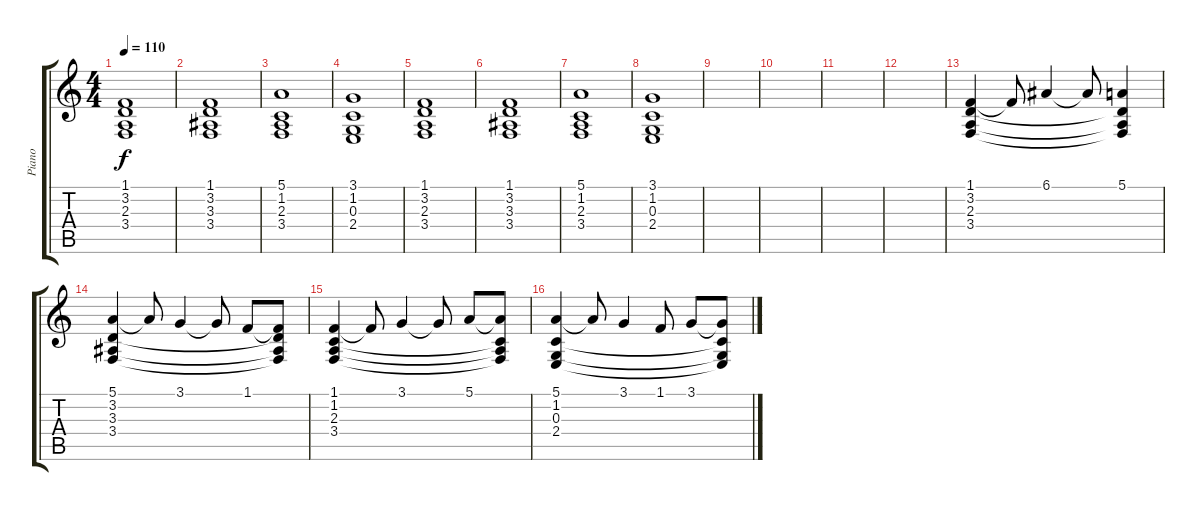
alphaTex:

\track ("Piano" "Piano") {instrument electricgrandpiano}
\staff {score tabs}
\tuning (E4 B3 G3 D3 A2 E2) {hide}
\ts (4 4)
\tempo 110
\clef g2
\ks c
(1.1 3.2 2.3 3.4).1{dy f} |
(1.1 3.2 3.3 3.4).1 |
(5.1 1.2 2.3 3.4).1 |
(3.1 1.2 0.3 2.4).1 |
(1.1 3.2 2.3 3.4).1 |
(1.1 3.2 3.3 3.4).1 |
(5.1 1.2 2.3 3.4).1 |
(3.1 1.2 0.3 2.4).1 |
|
|
|
|
(1.1 3.2 2.3 3.4).4 1.1{t}.8 6.1.4 6.1{t}.8 (5.1 3.2{t} 2.3{t} 3.4{t}).4 |
(5.1 3.2 3.3 3.4).4 5.1{t}.8 3.1.4 3.1{t}.8 1.1.8 (1.1{t} 3.2{t} 3.3{t} 3.4{t}).8 |
(1.1 1.2 2.3 3.4).4 1.1{t}.8 3.1.4 3.1{t}.8 5.1.8 (5.1{t} 1.2{t} 2.3{t} 3.4{t}).8 |
(5.1 1.2 0.3 2.4).4 5.1{t}.8 3.1.4 1.1.8 3.1.8 (3.1{t} 1.2{t} 0.3{t} 2.4{t}).8
